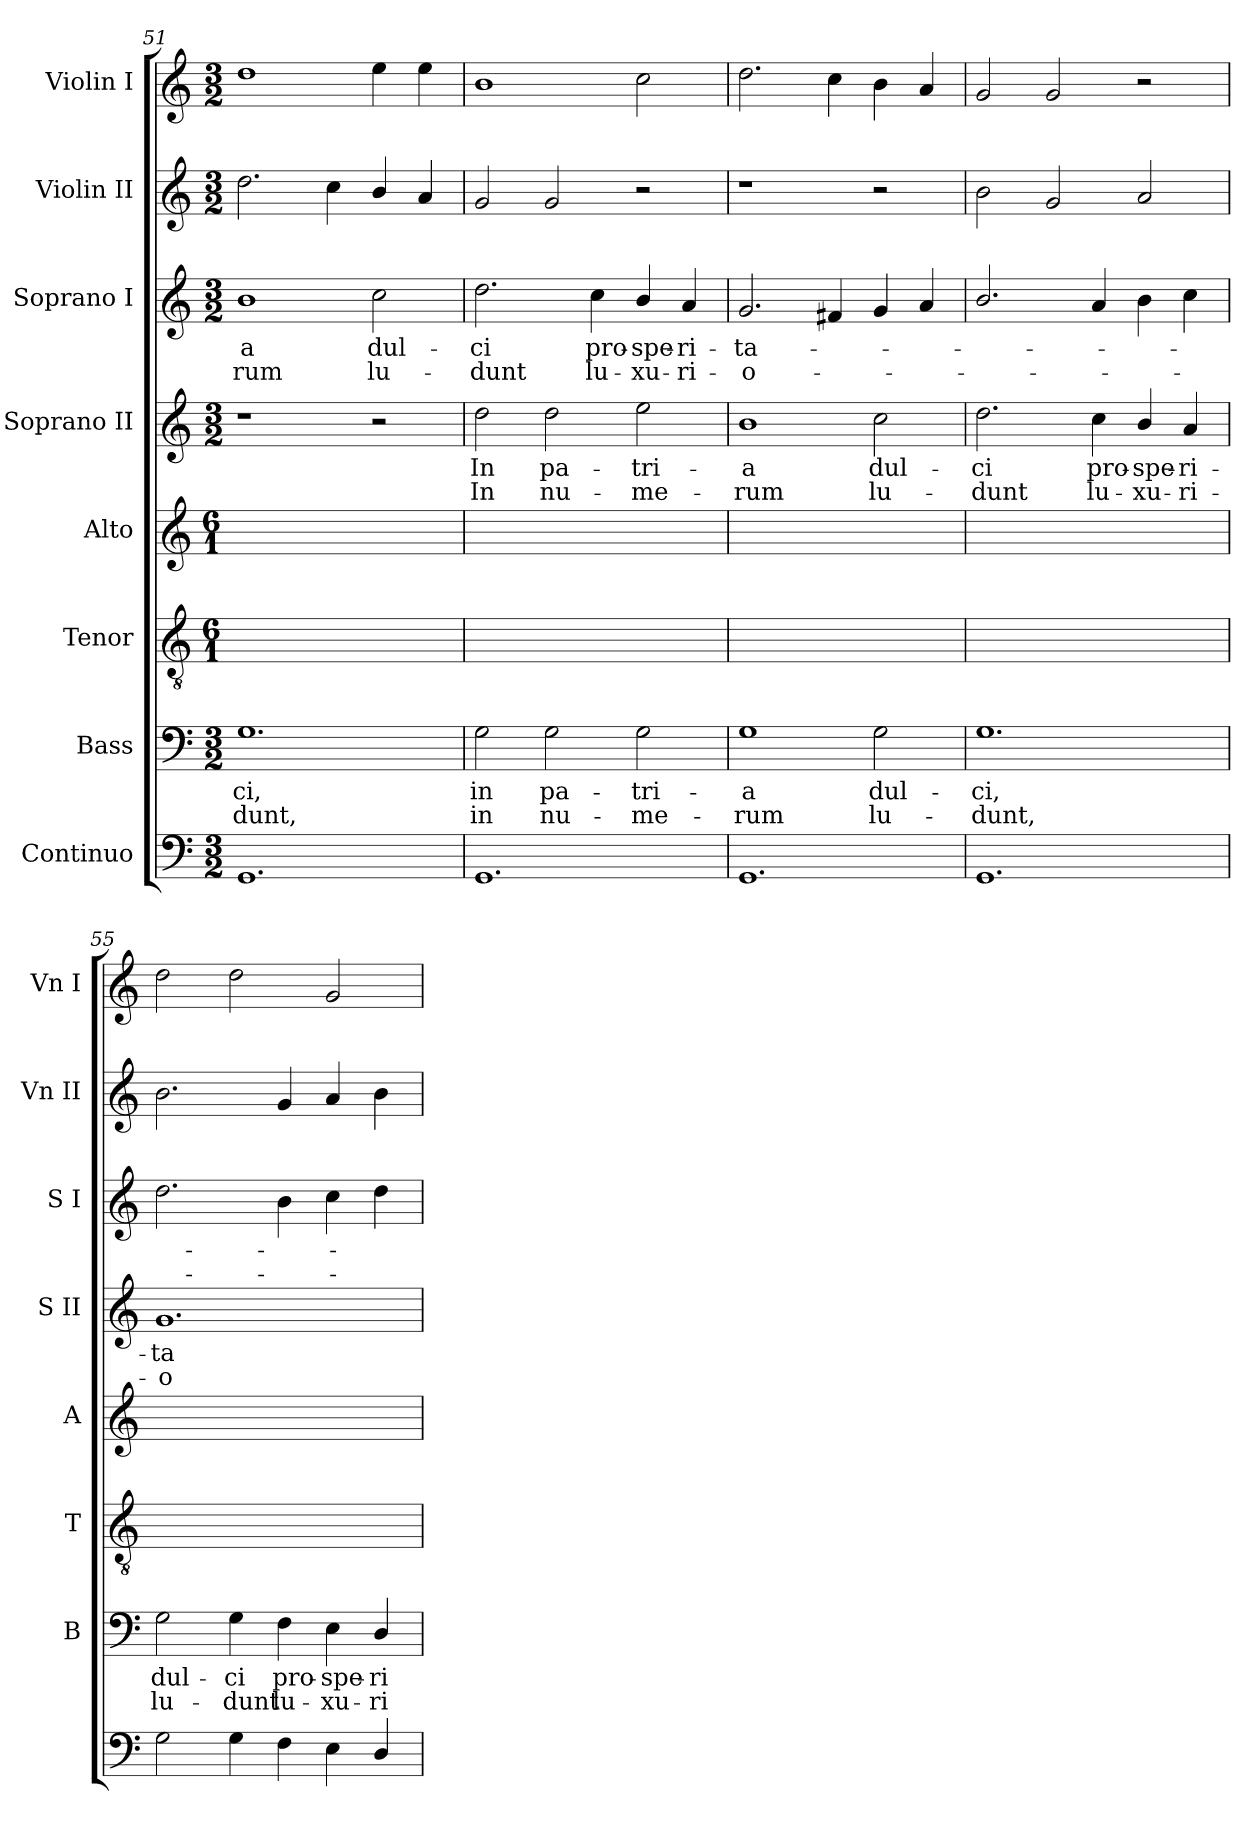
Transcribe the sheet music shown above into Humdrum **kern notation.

**kern	**kern	**text	**text	**kern	**kern	**kern	**text	**text	**kern	**text	**text	**kern	**kern
*part8	*part7	*part7	*part7	*part6	*part5	*part4	*part4	*part4	*part3	*part3	*part3	*part2	*part1
*staff8	*staff7	*staff7	*staff7	*staff6	*staff5	*staff4	*staff4	*staff4	*staff3	*staff3	*staff3	*staff2	*staff1
*I"Continuo	*I"Bass	*	*	*I"Tenor	*I"Alto	*I"Soprano II	*	*	*I"Soprano I	*	*	*I"Violin II	*I"Violin I
*	*I'B	*	*	*I'T	*I'A	*I'S II	*	*	*I'S I	*	*	*I'Vn II	*I'Vn I
*clefF4	*clefF4	*	*	*clefGv2	*clefG2	*clefG2	*	*	*clefG2	*	*	*clefG2	*clefG2
*k[]	*k[]	*	*	*k[]	*k[]	*k[]	*	*	*k[]	*	*	*k[]	*k[]
*C:	*C:	*	*	*C:	*C:	*C:	*	*	*C:	*	*	*C:	*C:
*M3/2	*M3/2	*	*	*M6/1	*M6/1	*M3/2	*	*	*M3/2	*	*	*M3/2	*M3/2
=51	=51	=51	=51	=51	=51	=51	=51	=51	=51	=51	=51	=51	=51
!	!	!LO:LY:b	!LO:LY:b	!	!	!	!	!	!	!LO:LY:b	!LO:LY:b	!	!
1.GG	1.G	-ci,	dunt,	1.r	1.r	1r	.	.	1b	-a	rum	2.dd	1dd
.	.	.	.	.	.	.	.	.	.	.	.	4cc	.
!	!	!	!	!	!	!	!	!	!	!LO:LY:b	!LO:LY:b	!	!
.	.	.	.	.	.	2r	.	.	2cc	dul-	-lu-	4b/	4ee
.	.	.	.	.	.	.	.	.	.	.	.	4a	4ee
=52	=52	=52	=52	=52	=52	=52	=52	=52	=52	=52	=52	=52	=52
!	!	!LO:LY:b	!LO:LY:b	!	!	!	!LO:LY:b	!LO:LY:b	!	!LO:LY:b	!LO:LY:b	!	!
1.GG	2G	in	in	1.r	1.r	2dd	In	In	2.dd	-ci	dunt	2g	1b
!	!	!LO:LY:b	!LO:LY:b	!	!	!	!LO:LY:b	!LO:LY:b	!	!	!	!	!
.	2G	pa-	-nu-	.	.	2dd	pa-	-nu-	.	.	.	2g	.
!	!	!	!	!	!	!	!	!	!	!LO:LY:b	!LO:LY:b	!	!
.	.	.	.	.	.	.	.	.	4cc	pro-	-lu-	.	.
!	!	!LO:LY:b	!LO:LY:b	!	!	!	!LO:LY:b	!LO:LY:b	!	!LO:LY:b	!LO:LY:b	!	!
.	2G	-tri-	-me-	.	.	2ee	-tri-	-me-	4b/	-spe-	-xu-	2r	2cc
!	!	!	!	!	!	!	!	!	!	!LO:LY:b	!LO:LY:b	!	!
.	.	.	.	.	.	.	.	.	4a	-ri-	-ri-	.	.
=53	=53	=53	=53	=53	=53	=53	=53	=53	=53	=53	=53	=53	=53
!	!	!LO:LY:b	!LO:LY:b	!	!	!	!LO:LY:b	!LO:LY:b	!	!LO:LY:b	!LO:LY:b	!	!
1.GG	1G	-a	rum	1.r	1.r	1b	-a	rum	2.g	-ta-	o-	1r	2.dd
.	.	.	.	.	.	.	.	.	4f#X	.	.	.	4cc
!	!	!LO:LY:b	!LO:LY:b	!	!	!	!LO:LY:b	!LO:LY:b	!	!	!	!	!
.	2G	dul-	-lu-	.	.	2cc	dul-	-lu-	4g	.	.	2r	4b
.	.	.	.	.	.	.	.	.	4a	.	.	.	4a
=54	=54	=54	=54	=54	=54	=54	=54	=54	=54	=54	=54	=54	=54
!	!	!LO:LY:b	!LO:LY:b	!	!	!	!LO:LY:b	!LO:LY:b	!	!	!	!	!
1.GG	1.G	-ci,	dunt,	1.r	1.r	2.dd	-ci	dunt	2.b/	.	.	2b	2g
.	.	.	.	.	.	.	.	.	.	.	.	2g	2g
!	!	!	!	!	!	!	!LO:LY:b	!LO:LY:b	!	!	!	!	!
.	.	.	.	.	.	4cc	pro-	-lu-	4a	.	.	.	.
!	!	!	!	!	!	!	!LO:LY:b	!LO:LY:b	!	!	!	!	!
.	.	.	.	.	.	4b/	-spe-	-xu-	4b	.	.	2a	2r
!	!	!	!	!	!	!	!LO:LY:b	!LO:LY:b	!	!	!	!	!
.	.	.	.	.	.	4a	-ri-	-ri-	4cc	.	.	.	.
=55	=55	=55	=55	=55	=55	=55	=55	=55	=55	=55	=55	=55	=55
!	!	!LO:LY:b	!LO:LY:b	!	!	!	!LO:LY:b	!LO:LY:b	!	!	!	!	!
2G	2G	dul-	-lu-	1.r	1.r	1.g	-ta-	-o-	2.dd	.	.	2.b	2dd
!	!	!LO:LY:b	!LO:LY:b	!	!	!	!	!	!	!	!	!	!
4G	4G	-ci	dunt	.	.	.	.	.	.	.	.	.	2dd
!	!	!LO:LY:b	!LO:LY:b	!	!	!	!	!	!	!	!	!	!
4F	4F	pro-	-lu-	.	.	.	.	.	4b	.	.	4g	.
!	!	!LO:LY:b	!LO:LY:b	!	!	!	!	!	!	!	!	!	!
4E	4E	-spe-	-xu-	.	.	.	.	.	4cc	.	.	4a	2g
!	!	!LO:LY:b	!LO:LY:b	!	!	!	!	!	!	!	!	!	!
4D/	4D/	-ri-	-ri-	.	.	.	.	.	4dd	.	.	4b	.
=	=	=	=	=	=	=	=	=	=	=	=	=	=
*-	*-	*-	*-	*-	*-	*-	*-	*-	*-	*-	*-	*-	*-
